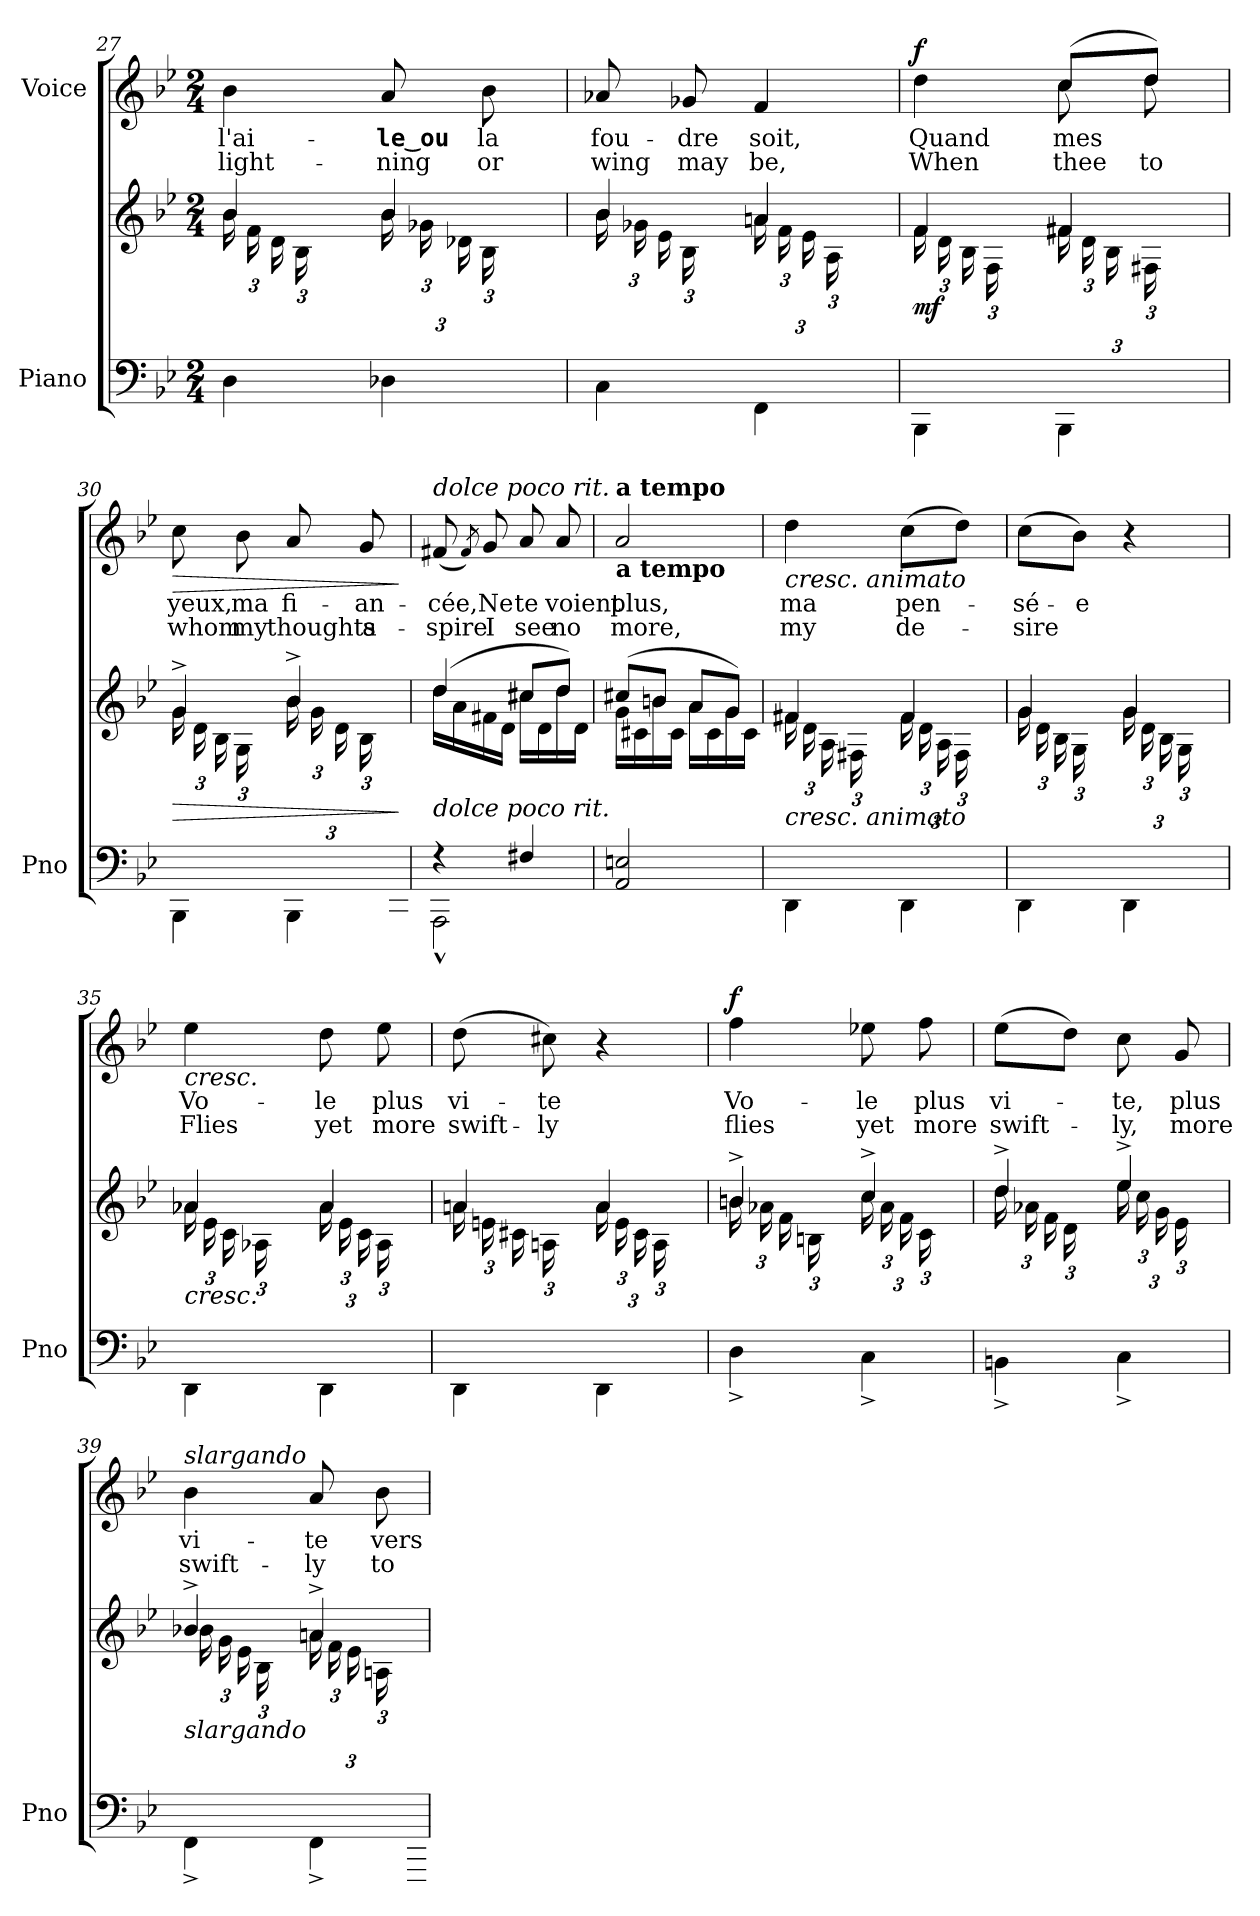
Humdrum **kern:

**kern	**kern	**dynam	**kern	**text	**text	**dynam
*part2	*part2	*part2	*part1	*part1	*part1	*part1
*staff3	*staff2	*staff2/3	*staff1	*staff1	*staff1	*staff1
*I"Piano	*	*	*I"Voice	*	*	*
*I'Pno	*	*	*	*	*	*
*clefF4	*clefG2	*	*clefG2	*	*	*
*k[b-e-]	*k[b-e-]	*	*k[b-e-]	*	*	*
*M2/4	*M2/4	*	*M2/4	*	*	*
=27	=27	=27	=27	=27	=27	=27
*^	*^	*	*	*	*	*
*	*	*	*Xbrackettup	*	*	*	*	*
6ryy	4D\	(4b-/	24b-\LL	.	4b-\	l'ai-	light-	.
.	.	.	24f\	.	.	.	.	.
.	.	.	24d\	.	.	.	.	.
.	.	.	24B-\	.	.	.	.	.
24F/	.	.	12ryy	.	.	.	.	.
24D/JJ)	.	.	.	.	.	.	.	.
6ryy	4D-X\	(4b-/	24b-\LL	.	8a/	-le‿ou	-ning	.
.	.	.	24g-X\	.	.	.	.	.
.	.	.	24d-X\	.	.	.	.	.
.	.	.	24B-\	.	8b-\	la	or	.
24G-X/	.	.	12ryy	.	.	.	.	.
24Dn/JJ)	.	.	.	.	.	.	.	.
=28	=28	=28	=28	=28	=28	=28	=28	=28
6ryy	4C\	(4b-/	24b-\LL	.	8a-X/	fou-	wing	.
.	.	.	24g-X\	.	.	.	.	.
.	.	.	24e-\	.	.	.	.	.
.	.	.	24B-\	.	8g-X/	-dre	may	.
24G-X/	.	.	12ryy	.	.	.	.	.
24C/JJ)	.	.	.	.	.	.	.	.
6ryy	4FF\	(4an/	24a\LL	.	4f/	soit,	be,	.
.	.	.	24f\	.	.	.	.	.
.	.	.	24e-\	.	.	.	.	.
.	.	.	24A\	.	.	.	.	.
24C/	.	.	12ryy	.	.	.	.	.
24FF/JJ)	.	.	.	.	.	.	.	.
=29	=29	=29	=29	=29	=29	=29	=29	=29
*	*	*	*	*	*^	*	*	*
!	!	!	!	!LO:DY:b	!	!	!	!	!LO:DY:b
6ryy	4BBB-\	(4f/	24f\LL	mf	4dd\	4ryy	Quand	When	f
.	.	.	24d\	.	.	.	.	.	.
.	.	.	24B-\	.	.	.	.	.	.
.	.	.	24F\	.	.	.	.	.	.
24BB-/	.	.	12ryy	.	.	.	.	.	.
24FF/JJ)	.	.	.	.	.	.	.	.	.
6ryy	4BBB-\	(4f#X/	24f#\LL	.	(8cc/L	8cc\	mes	thee	.
.	.	.	24d\	.	.	.	.	.	.
.	.	.	24B-\	.	.	.	.	.	.
.	.	.	24F#X\	.	8dd/J)	8dd\	.	to	.
24BB-/	.	.	12ryy	.	.	.	.	.	.
24FF#X/JJ)	.	.	.	.	.	.	.	.	.
*	*	*	*	*	*v	*v	*	*	*
=30	=30	=30	=30	=30	=30	=30	=30	=30
!	!	!	!	!LO:HP:b	!	!	!	!LO:HP:b
6ryy	4BBB-\	(4g^/	24g\LL	>	8cc\	yeux,	whom	>
.	.	.	24d\	.	.	.	.	.
.	.	.	24B-\	.	.	.	.	.
.	.	.	24G\	.	8b-\	ma	my	.
24BB-/	.	.	12ryy	.	.	.	.	.
24GG/JJ)	.	.	.	.	.	.	.	.
6ryy	4BBB-\	(4b-^/	24b-\LL	.	8a/	fi-	thoughts	.
.	.	.	24g\	.	.	.	.	.
.	.	.	24d\	.	.	.	.	.
.	.	.	24B-\	.	8g/	-an-	a-	.
24BB-/	.	.	12ryy	.	.	.	.	.
24BBB-/JJ)	.	.	.	.	.	.	.	.
*v	*v	*	*	*	*	*	*	*
*	*v	*v	*	*	*	*	*
.	.	]	.	.	.	]
=31	=31	=31	=31	=31	=31	=31
*^	*^	*	*	*	*	*
!	!	!	!	!	!LO:TX:i:t=dolce  poco rit.	!	!	!
!LO:TX:i:t=dolce  poco rit.	!	!	!	!	!	!	!	!
4r	2AAA^^\	(4dd/	16dd\LL	.	(8f#X/	-cée,	-spire	.
.	.	.	16a\	.	.	.	.	.
.	.	.	.	.	8qf#/)	.	.	.
.	.	.	16f#X\	.	8g/	Ne	I	.
.	.	.	16d\JJ	.	.	.	.	.
4F#X/	.	8cc#X/L	16cc#\LL	.	8a/	te	see	.
.	.	.	16d\	.	.	.	.	.
.	.	8dd/J)	16dd\	.	8a/	voient	no	.
.	.	.	16d\JJ	.	.	.	.	.
*v	*v	*	*	*	*	*	*	*
=32	=32	=32	=32	=32	=32	=32	=32
!	!	!	!	!LO:TX:b:B:t=a tempo	!	!	!
!	!	!	!	!LO:TX:a:B:t=a tempo	!	!	!
2AA/ 2En/	(8cc#X/L	16g\LL	.	2a/	plus,	more,	.
.	.	16c#X\	.	.	.	.	.
.	8bn/J	16b\	.	.	.	.	.
.	.	16c#\JJ	.	.	.	.	.
.	8a/L	16a\LL	.	.	.	.	.
.	.	16c#\	.	.	.	.	.
.	8g/J)	16g\	.	.	.	.	.
.	.	16c#\JJ	.	.	.	.	.
=33	=33	=33	=33	=33	=33	=33	=33
*^	*	*	*	*	*	*	*
!	!	!	!	!	!LO:TX:b:i:t=cresc. animato	!	!	!
!	!	!LO:TX:b:i:t=cresc. animato	!	!	!	!	!	!
6ryy	4DD\	(4f#X/	24f#\LL	.	4dd\	ma	my	.
.	.	.	24d\	.	.	.	.	.
.	.	.	24A\	.	.	.	.	.
.	.	.	24F#X\	.	.	.	.	.
24D/	.	.	12ryy	.	.	.	.	.
24AA/JJ)	.	.	.	.	.	.	.	.
6ryy	4DD\	(4f#/	24f#\LL	.	(8cc\L	pen-	de-	.
.	.	.	24d\	.	.	.	.	.
.	.	.	24A\	.	.	.	.	.
.	.	.	24F#\	.	8dd\J)	.	.	.
24D/	.	.	12ryy	.	.	.	.	.
24AA/JJ)	.	.	.	.	.	.	.	.
=34	=34	=34	=34	=34	=34	=34	=34	=34
6ryy	4DD\	(4g/	24g\LL	.	(8cc\L	-sé-	-sire	.
.	.	.	24d\	.	.	.	.	.
.	.	.	24B-\	.	.	.	.	.
.	.	.	24G\	.	8b-\J)	-e	.	.
24D/	.	.	12ryy	.	.	.	.	.
24BB-/JJ)	.	.	.	.	.	.	.	.
6ryy	4DD\	(4g/	24g\LL	.	4r	.	.	.
.	.	.	24d\	.	.	.	.	.
.	.	.	24B-\	.	.	.	.	.
.	.	.	24G\	.	.	.	.	.
24D/	.	.	12ryy	.	.	.	.	.
24BB-/JJ)	.	.	.	.	.	.	.	.
=35	=35	=35	=35	=35	=35	=35	=35	=35
!	!	!	!	!	!LO:TX:b:i:t=cresc.	!	!	!
!	!	!LO:TX:b:i:t=cresc.	!	!	!	!	!	!
6ryy	4DD\	(4a-X/	24a-\LL	.	4ee-\	Vo-	Flies	.
.	.	.	24e-\	.	.	.	.	.
.	.	.	24c\	.	.	.	.	.
.	.	.	24A-X\	.	.	.	.	.
24E-/	.	.	12ryy	.	.	.	.	.
24AA-X/JJ)	.	.	.	.	.	.	.	.
6ryy	4DD\	(4a-/	24a-\LL	.	8dd\	-le	yet	.
.	.	.	24e-\	.	.	.	.	.
.	.	.	24c\	.	.	.	.	.
.	.	.	24A-\	.	8ee-\	plus	more	.
24E-/	.	.	12ryy	.	.	.	.	.
24AA-/JJ)	.	.	.	.	.	.	.	.
=36	=36	=36	=36	=36	=36	=36	=36	=36
6ryy	4DD\	(4an/	24a\LL	.	(8dd\	vi-	swift-	.
.	.	.	24en\	.	.	.	.	.
.	.	.	24c#X\	.	.	.	.	.
.	.	.	24An\	.	8cc#X\)	-te	ly	.
24En/	.	.	12ryy	.	.	.	.	.
24AAn/JJ)	.	.	.	.	.	.	.	.
6ryy	4DD\	(4a/	24a\LL	.	4r	.	.	.
.	.	.	24e\	.	.	.	.	.
.	.	.	24c#\	.	.	.	.	.
.	.	.	24A\	.	.	.	.	.
24E/	.	.	12ryy	.	.	.	.	.
24AA/JJ)	.	.	.	.	.	.	.	.
=37	=37	=37	=37	=37	=37	=37	=37	=37
!	!	!	!	!	!	!	!	!LO:DY:b
6ryy	4D^<\	(4bn^/	24b\LL	.	4ff\	Vo-	flies	f
.	.	.	24a-X\	.	.	.	.	.
.	.	.	24f\	.	.	.	.	.
.	.	.	24Bn\	.	.	.	.	.
24A-X/	.	.	12ryy	.	.	.	.	.
24F/JJ)	.	.	.	.	.	.	.	.
6ryy	4C^<\	(4cc^/	24cc\LL	.	8ee-X\	-le	yet	.
.	.	.	24a-\	.	.	.	.	.
.	.	.	24f\	.	.	.	.	.
.	.	.	24c\	.	8ff\	plus	more	.
24A-/	.	.	12ryy	.	.	.	.	.
24F/JJ)	.	.	.	.	.	.	.	.
=38	=38	=38	=38	=38	=38	=38	=38	=38
6ryy	4BBn^<\	(4dd^/	24dd\LL	.	(8ee-\L	vi-	swift-	.
.	.	.	24a-X\	.	.	.	.	.
.	.	.	24f\	.	.	.	.	.
.	.	.	24d\	.	8dd\J)	.	.	.
24A-X/	.	.	12ryy	.	.	.	.	.
24F/JJ)	.	.	.	.	.	.	.	.
6ryy	4C^<\	(4ee-^/	24ee-\LL	.	8cc\	-te,	-ly,	.
.	.	.	24cc\	.	.	.	.	.
.	.	.	24g\	.	.	.	.	.
.	.	.	24e-\	.	8g/	plus	more	.
24G/	.	.	12ryy	.	.	.	.	.
24C/JJ)	.	.	.	.	.	.	.	.
=39	=39	=39	=39	=39	=39	=39	=39	=39
!	!	!	!	!	!LO:TX:i:t=slargando	!	!	!
!LO:TX:i:t=slargando	!	!	!	!	!	!	!	!
6ryy	4FF^<\	(4b-X^/	24b-\LL	.	4b-\	vi-	swift-	.
.	.	.	24g\	.	.	.	.	.
.	.	.	24e-\	.	.	.	.	.
.	.	.	24B-\	.	.	.	.	.
24G/	.	.	12ryy	.	.	.	.	.
24C/JJ)	.	.	.	.	.	.	.	.
6ryy	4FF^<\	(4an^/	24a\LL	.	8a/	-te	-ly	.
.	.	.	24f\	.	.	.	.	.
.	.	.	24e-\	.	.	.	.	.
.	.	.	24An\	.	8b-\	vers	to	.
24FF/	.	.	12ryy	.	.	.	.	.
24FFF/JJ)	.	.	.	.	.	.	.	.
*v	*v	*	*	*	*	*	*	*
*	*v	*v	*	*	*	*	*
=	=	=	=	=	=	=
*-	*-	*-	*-	*-	*-	*-
